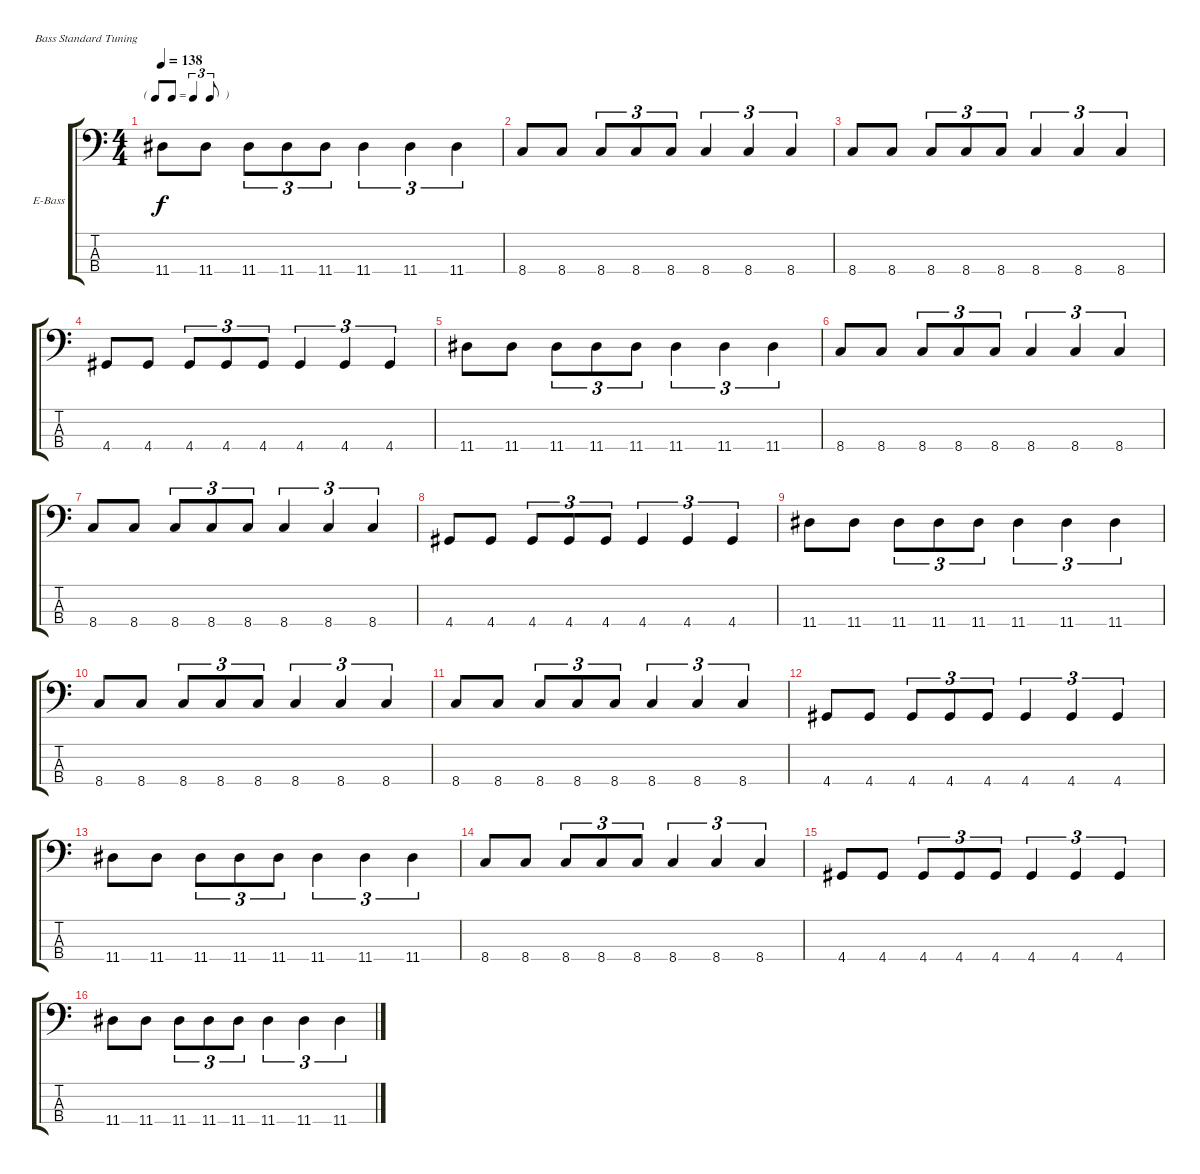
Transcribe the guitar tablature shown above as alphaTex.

\bracketExtendMode groupsimilarinstruments
\firstSystemTrackNameOrientation horizontal
\otherSystemsTrackNameOrientation horizontal
\track ("Nikolaï" "E-Bass") {instrument electricbassfinger}
\staff {score tabs}
\tuning (G2 D2 A1 E1)
\ts (4 4)
\tf triplet8th
\tempo 138
\clef f4
\ks c
11.4.8{dy f} 11.4.8 11.4.8{tu (3 2)} 11.4.8{tu (3 2)} 11.4.8{tu (3 2)} 11.4.4{tu (3 2)} 11.4.4{tu (3 2)} 11.4.4{tu (3 2)} |
8.4.8 8.4.8 8.4.8{tu (3 2)} 8.4.8{tu (3 2)} 8.4.8{tu (3 2)} 8.4.4{tu (3 2)} 8.4.4{tu (3 2)} 8.4.4{tu (3 2)} |
8.4.8 8.4.8 8.4.8{tu (3 2)} 8.4.8{tu (3 2)} 8.4.8{tu (3 2)} 8.4.4{tu (3 2)} 8.4.4{tu (3 2)} 8.4.4{tu (3 2)} |
4.4.8 4.4.8 4.4.8{tu (3 2)} 4.4.8{tu (3 2)} 4.4.8{tu (3 2)} 4.4.4{tu (3 2)} 4.4.4{tu (3 2)} 4.4.4{tu (3 2)} |
11.4.8 11.4.8 11.4.8{tu (3 2)} 11.4.8{tu (3 2)} 11.4.8{tu (3 2)} 11.4.4{tu (3 2)} 11.4.4{tu (3 2)} 11.4.4{tu (3 2)} |
8.4.8 8.4.8 8.4.8{tu (3 2)} 8.4.8{tu (3 2)} 8.4.8{tu (3 2)} 8.4.4{tu (3 2)} 8.4.4{tu (3 2)} 8.4.4{tu (3 2)} |
8.4.8 8.4.8 8.4.8{tu (3 2)} 8.4.8{tu (3 2)} 8.4.8{tu (3 2)} 8.4.4{tu (3 2)} 8.4.4{tu (3 2)} 8.4.4{tu (3 2)} |
4.4.8 4.4.8 4.4.8{tu (3 2)} 4.4.8{tu (3 2)} 4.4.8{tu (3 2)} 4.4.4{tu (3 2)} 4.4.4{tu (3 2)} 4.4.4{tu (3 2)} |
11.4.8 11.4.8 11.4.8{tu (3 2)} 11.4.8{tu (3 2)} 11.4.8{tu (3 2)} 11.4.4{tu (3 2)} 11.4.4{tu (3 2)} 11.4.4{tu (3 2)} |
8.4.8 8.4.8 8.4.8{tu (3 2)} 8.4.8{tu (3 2)} 8.4.8{tu (3 2)} 8.4.4{tu (3 2)} 8.4.4{tu (3 2)} 8.4.4{tu (3 2)} |
8.4.8 8.4.8 8.4.8{tu (3 2)} 8.4.8{tu (3 2)} 8.4.8{tu (3 2)} 8.4.4{tu (3 2)} 8.4.4{tu (3 2)} 8.4.4{tu (3 2)} |
4.4.8 4.4.8 4.4.8{tu (3 2)} 4.4.8{tu (3 2)} 4.4.8{tu (3 2)} 4.4.4{tu (3 2)} 4.4.4{tu (3 2)} 4.4.4{tu (3 2)} |
11.4.8 11.4.8 11.4.8{tu (3 2)} 11.4.8{tu (3 2)} 11.4.8{tu (3 2)} 11.4.4{tu (3 2)} 11.4.4{tu (3 2)} 11.4.4{tu (3 2)} |
8.4.8 8.4.8 8.4.8{tu (3 2)} 8.4.8{tu (3 2)} 8.4.8{tu (3 2)} 8.4.4{tu (3 2)} 8.4.4{tu (3 2)} 8.4.4{tu (3 2)} |
4.4.8 4.4.8 4.4.8{tu (3 2)} 4.4.8{tu (3 2)} 4.4.8{tu (3 2)} 4.4.4{tu (3 2)} 4.4.4{tu (3 2)} 4.4.4{tu (3 2)} |
11.4.8 11.4.8 11.4.8{tu (3 2)} 11.4.8{tu (3 2)} 11.4.8{tu (3 2)} 11.4.4{tu (3 2)} 11.4.4{tu (3 2)} 11.4.4{tu (3 2)}
